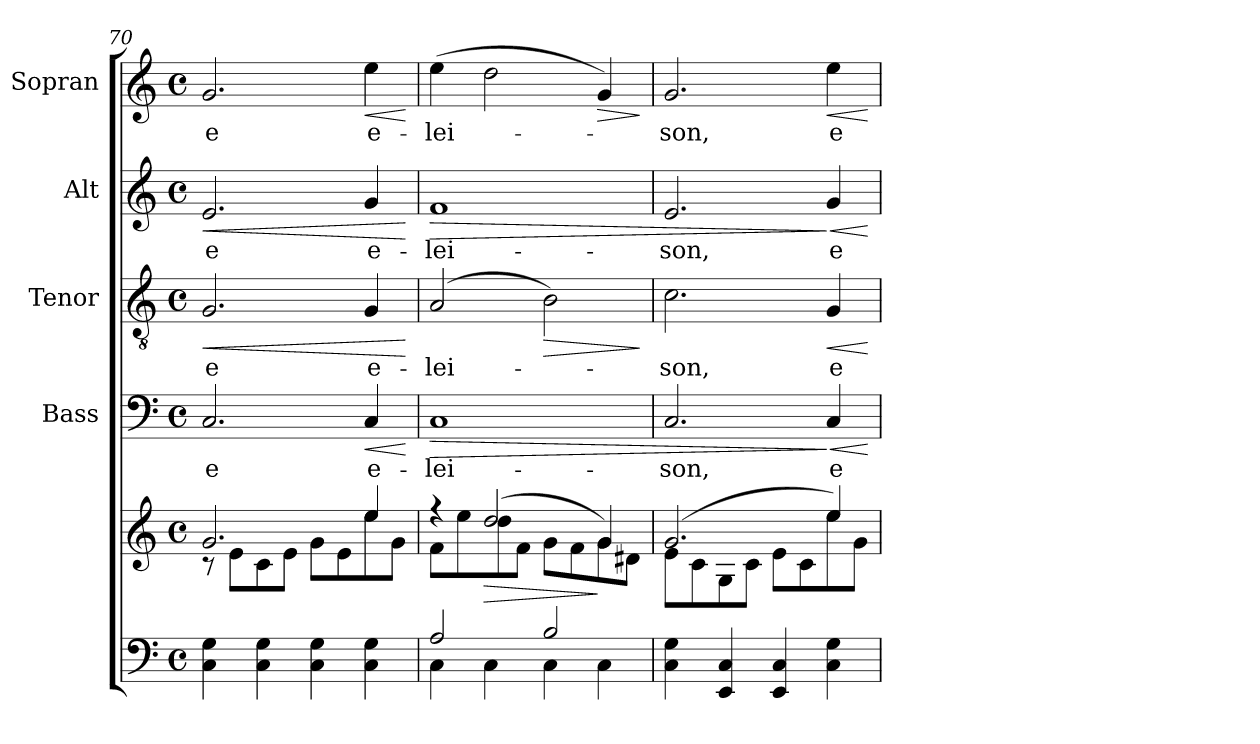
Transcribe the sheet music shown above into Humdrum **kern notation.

**kern	**kern	**dynam	**kern	**text	**dynam	**kern	**text	**dynam	**kern	**text	**dynam	**kern	**text	**dynam
*part5	*part5	*part5	*part4	*part4	*part4	*part3	*part3	*part3	*part2	*part2	*part2	*part1	*part1	*part1
*staff6	*staff5	*staff5/6	*staff4	*staff4	*staff4	*staff3	*staff3	*staff3	*staff2	*staff2	*staff2	*staff1	*staff1	*staff1
*	*	*	*I"Bass	*	*	*I"Tenor	*	*	*I"Alt	*	*	*I"Sopran	*	*
*	*	*	*I'B.	*	*	*I'T.	*	*	*I'A.	*	*	*I'S.	*	*
*clefF4	*clefG2	*	*clefF4	*	*	*clefGv2	*	*	*clefG2	*	*	*clefG2	*	*
*k[]	*k[]	*	*k[]	*	*	*k[]	*	*	*k[]	*	*	*k[]	*	*
*C:	*C:	*	*C:	*	*	*C:	*	*	*C:	*	*	*C:	*	*
*M4/4	*M4/4	*	*M4/4	*	*	*M4/4	*	*	*M4/4	*	*	*M4/4	*	*
*met(c)	*met(c)	*	*met(c)	*	*	*met(c)	*	*	*met(c)	*	*	*met(c)	*	*
=70	=70	=70	=70	=70	=70	=70	=70	=70	=70	=70	=70	=70	=70	=70
*	*^	*	*	*	*	*	*	*	*	*	*	*	*	*
!	!	!	!	!	!LO:LY:b	!	!	!LO:LY:b	!LO:HP:b	!	!LO:LY:b	!LO:HP:b	!	!LO:LY:b	!
4C\ 4G\	2.g/	8rc	.	2.C/	-e	.	2.G/	-e	<	2.e/	-e	<	2.g/	-e	.
.	.	8e\L	.	.	.	.	.	.	.	.	.	.	.	.	.
4C\ 4G\	.	8c\	.	.	.	.	.	.	.	.	.	.	.	.	.
.	.	8e\J	.	.	.	.	.	.	.	.	.	.	.	.	.
4C\ 4G\	.	8g\L	.	.	.	.	.	.	.	.	.	.	.	.	.
.	.	8e\	.	.	.	.	.	.	.	.	.	.	.	.	.
!	!	!	!	!	!LO:LY:b	!LO:HP:b	!	!LO:LY:b	!	!	!LO:LY:b	!	!	!LO:LY:b	!LO:HP:b
4C\ 4G\	4ee/	8ee\	.	4C/	e-	<	4G/	e-	.	4g/	e-	.	4ee\	e-	<
.	.	8g\J	.	.	.	.	.	.	.	.	.	.	.	.	.
*	*v	*v	*	*	*	*	*	*	*	*	*	*	*	*	*
.	.	.	.	.	[	.	.	[	.	.	[	.	.	[
!!LO:LB:g=z
=71	=71	=71	=71	=71	=71	=71	=71	=71	=71	=71	=71	=71	=71	=71
*^	*^	*	*	*	*	*	*	*	*	*	*	*	*	*
!	!	!	!	!	!	!LO:LY:b	!LO:HP:b	!	!LO:LY:b	!	!	!LO:LY:b	!LO:HP:b	!	!LO:LY:b	!
2A/	4C\	4ree	8f\L	.	1C	-lei-	>	(2A/	-lei-	.	1f	-lei-	>	(>4ee\	-lei-	.
.	.	.	8ee\	.	.	.	.	.	.	.	.	.	.	.	.	.
!	!	!	!	!LO:HP:b	!	!	!	!	!	!	!	!	!	!	!	!
.	4C\	(2dd/	8dd\	>	.	.	.	.	.	.	.	.	.	2dd\	.	.
.	.	.	8f\J	.	.	.	.	.	.	.	.	.	.	.	.	.
!	!	!	!	!	!	!	!	!	!	!LO:HP:b	!	!	!	!	!	!
2B/	4C\	.	8g\L	.	.	.	.	2B\)	.	>	.	.	.	.	.	.
.	.	.	8f\	.	.	.	.	.	.	.	.	.	.	.	.	.
!	!	!	!	!	!	!	!	!	!	!	!	!	!	!	!	!LO:HP:b
.	4C\	4g/)	8g\	]	.	.	.	.	.	.	.	.	.	4g/)	.	>
.	.	.	8d#X\J	.	.	.	.	.	.	.	.	.	.	.	.	.
*v	*v	*	*	*	*	*	*	*	*	*	*	*	*	*	*	*
*	*v	*v	*	*	*	*	*	*	*	*	*	*	*	*	*
.	.	.	.	.	.	.	.	]	.	.	.	.	.	]
=72	=72	=72	=72	=72	=72	=72	=72	=72	=72	=72	=72	=72	=72	=72
*	*^	*	*	*	*	*	*	*	*	*	*	*	*	*
!	!	!	!	!	!LO:LY:b	!	!	!LO:LY:b	!	!	!LO:LY:b	!	!	!LO:LY:b	!
4C\ 4G\	(2.g/	8e\L	.	2.C/	-son,	.	2.c\	-son,	.	2.e/	-son,	.	2.g/	-son,	.
.	.	8c\	.	.	.	.	.	.	.	.	.	.	.	.	.
4EE/ 4C/	.	8G\	.	.	.	.	.	.	.	.	.	.	.	.	.
.	.	8c\J	.	.	.	.	.	.	.	.	.	.	.	.	.
4EE/ 4C/	.	8e\L	.	.	.	.	.	.	.	.	.	.	.	.	.
.	.	8c\	.	.	.	.	.	.	.	.	.	.	.	.	.
!	!	!	!	!	!LO:LY:b	!LO:HP:n=1:b	!	!LO:LY:b	!LO:HP:b	!	!LO:LY:b	!LO:HP:n=1:b	!	!LO:LY:b	!LO:HP:b
4C\ 4G\	4ee/)	8ee\	.	4C/	e-	] <	4G/	e-	<	4g/	e-	] <	4ee\	e-	<
.	.	8g\J	.	.	.	.	.	.	.	.	.	.	.	.	.
*	*v	*v	*	*	*	*	*	*	*	*	*	*	*	*	*
.	.	.	.	.	[	.	.	[	.	.	[	.	.	[
=	=	=	=	=	=	=	=	=	=	=	=	=	=	=
*-	*-	*-	*-	*-	*-	*-	*-	*-	*-	*-	*-	*-	*-	*-
